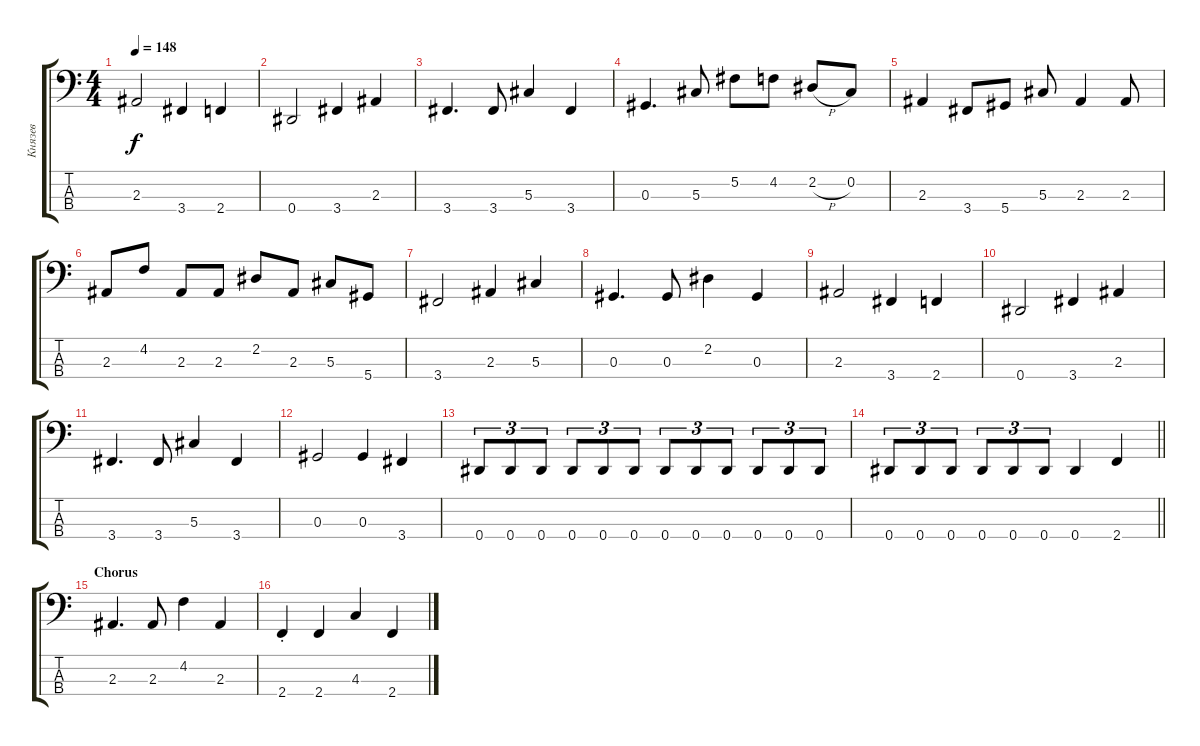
\track ("Князев" "Князев") {instrument electricbassfinger}
\staff {score tabs}
\tuning (Gb2 Db2 Ab1 Eb1) {hide}
\ts (4 4)
\tempo 148
\clef f4
\ks c
2.3.2{dy f} 3.4.4 2.4.4 |
0.4.2 3.4.4 2.3.4 |
3.4.4{d} 3.4.8 5.3.4 3.4.4 |
0.3.4{d} 5.3.8 5.2.8 4.2.8 2.2{h}.8 0.2.8 |
2.3.4 3.4.8 5.4.8 5.3.8 2.3.4 2.3.8 |
2.3.8 4.2.8 2.3.8 2.3.8 2.2.8 2.3.8 5.3.8 5.4.8 |
3.4.2 2.3.4 5.3.4 |
0.3.4{d} 0.3.8 2.2.4 0.3.4 |
2.3.2 3.4.4 2.4.4 |
0.4.2 3.4.4 2.3.4 |
3.4.4{d} 3.4.8 5.3.4 3.4.4 |
0.3.2 0.3.4 3.4.4 |
0.4.8{tu (3 2)} 0.4.8{tu (3 2)} 0.4.8{tu (3 2)} 0.4.8{tu (3 2)} 0.4.8{tu (3 2)} 0.4.8{tu (3 2)} 0.4.8{tu (3 2)} 0.4.8{tu (3 2)} 0.4.8{tu (3 2)} 0.4.8{tu (3 2)} 0.4.8{tu (3 2)} 0.4.8{tu (3 2)} |
\barLineRight lightlight
0.4.8{tu (3 2)} 0.4.8{tu (3 2)} 0.4.8{tu (3 2)} 0.4.8{tu (3 2)} 0.4.8{tu (3 2)} 0.4.8{tu (3 2)} 0.4.4 2.4.4 |
\section ("" "Chorus")
2.3.4{d} 2.3.8 4.2.4 2.3.4 |
2.4{st}.4 2.4.4 4.3.4 2.4.4
